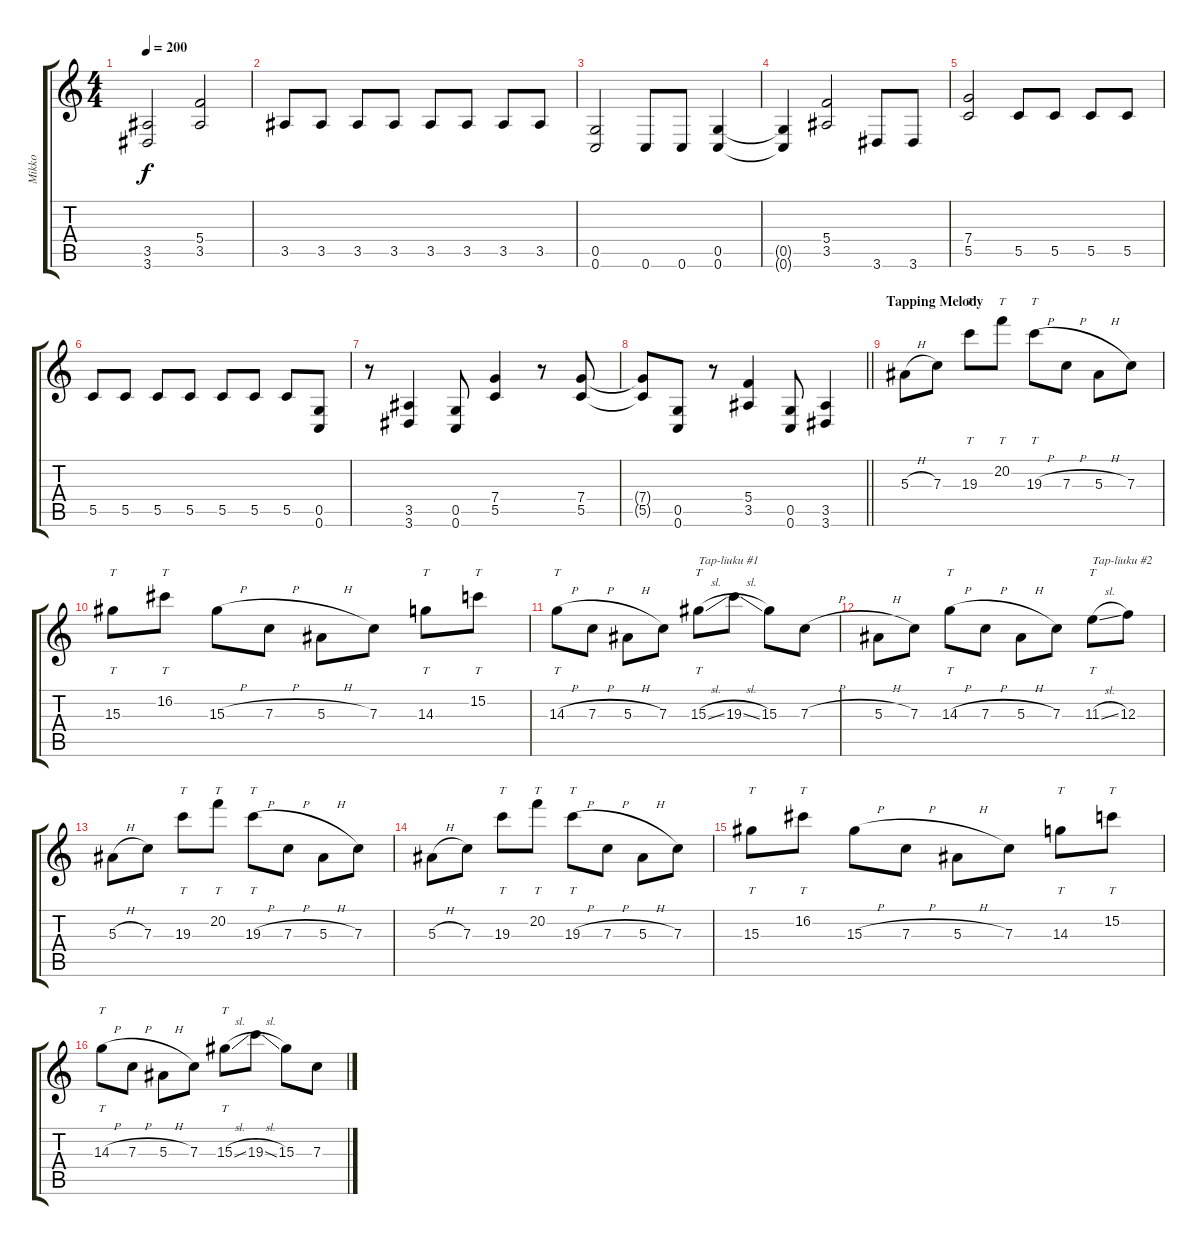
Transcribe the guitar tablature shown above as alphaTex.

\track ("Mikko" "Mikko") {instrument distortionguitar}
\staff {score tabs}
\tuning (D4 A3 F3 C3 G2 C2) {hide}
\ts (4 4)
\tempo 200
\clef g2
\ks c
(3.5 3.6).2{dy f} (5.4 3.5).2 |
3.5.8 3.5.8 3.5.8 3.5.8 3.5.8 3.5.8 3.5.8 3.5.8 |
(0.5 0.6).2 0.6.8 0.6.8 (0.5 0.6).4 |
(0.5{t} 0.6{t}).4 (5.4 3.5).2 3.6.8 3.6.8 |
(7.4 5.5).2 5.5.8 5.5.8 5.5.8 5.5.8 |
5.5.8 5.5.8 5.5.8 5.5.8 5.5.8 5.5.8 5.5.8 (0.5 0.6).8 |
r.8 (3.5 3.6).4 (0.5 0.6).8 (7.4 5.5).4 r.8 (7.4 5.5).8 |
\barLineRight lightlight
(7.4{t} 5.5{t}).8 (0.5 0.6).8 r.8 (5.4 3.5).4 (0.5 0.6).8 (3.5 3.6).4 |
\section ("" "Tapping Melody")
5.3{h}.8 7.3.8 19.3.8{tt} 20.2.8{tt} 19.3{h}.8{tt} 7.3{h}.8 5.3{h}.8 7.3.8 |
15.3.8{tt} 16.2.8{tt} 15.3{h}.8 7.3{h}.8 5.3{h}.8 7.3.8 14.3.8{tt} 15.2.8{tt} |
14.3{h}.8{tt} 7.3{h}.8 5.3{h}.8 7.3.8 15.3{sl}.8{tt txt "Tap-liuku #1"} 19.3{sl}.8 15.3.8 7.3{h}.8 |
5.3{h}.8 7.3.8 14.3{h}.8{tt} 7.3{h}.8 5.3{h}.8 7.3.8 11.3{sl}.8{tt txt "Tap-liuku #2"} 12.3.8 |
5.3{h}.8 7.3.8 19.3.8{tt} 20.2.8{tt} 19.3{h}.8{tt} 7.3{h}.8 5.3{h}.8 7.3.8 |
5.3{h}.8 7.3.8 19.3.8{tt} 20.2.8{tt} 19.3{h}.8{tt} 7.3{h}.8 5.3{h}.8 7.3.8 |
15.3.8{tt} 16.2.8{tt} 15.3{h}.8 7.3{h}.8 5.3{h}.8 7.3.8 14.3.8{tt} 15.2.8{tt} |
14.3{h}.8{tt} 7.3{h}.8 5.3{h}.8 7.3.8 15.3{sl}.8{tt} 19.3{sl}.8 15.3.8 7.3{h}.8
